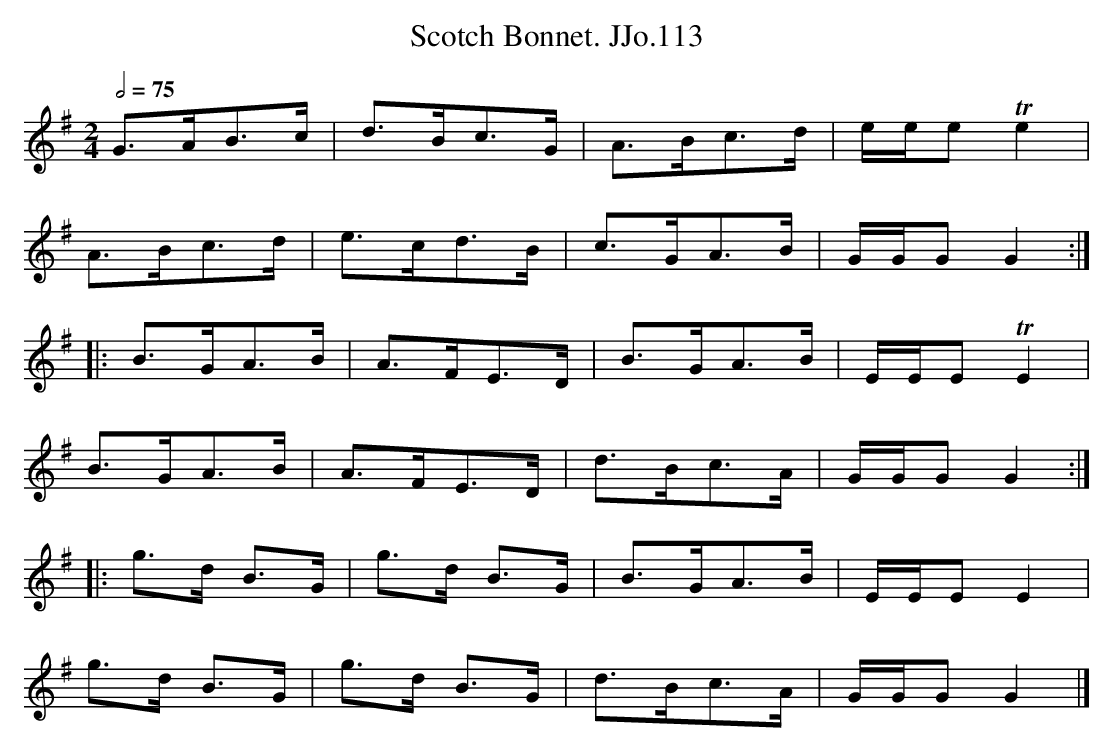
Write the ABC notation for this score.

X:1
T:Scotch Bonnet. JJo.113
M:2/4
L:1/8
Q:2/4=75
K:G
G>AB>c | d>Bc>G | A>Bc>d | e/e/eTe2 |
A>Bc>d | e>cd>B | c>GA>B | G/G/G G2 :|
|: B>GA>B | A>FE>D | B>GA>B | E/E/E TE2 |
B>GA>B | A>FE>D | d>Bc>A | G/G/G G2 :|
|: g>d B>G | g>d B>G | B>GA>B | E/E/E E2 |
g>d B>G | g>d B>G | d>Bc>A | G/G/G G2 |]
